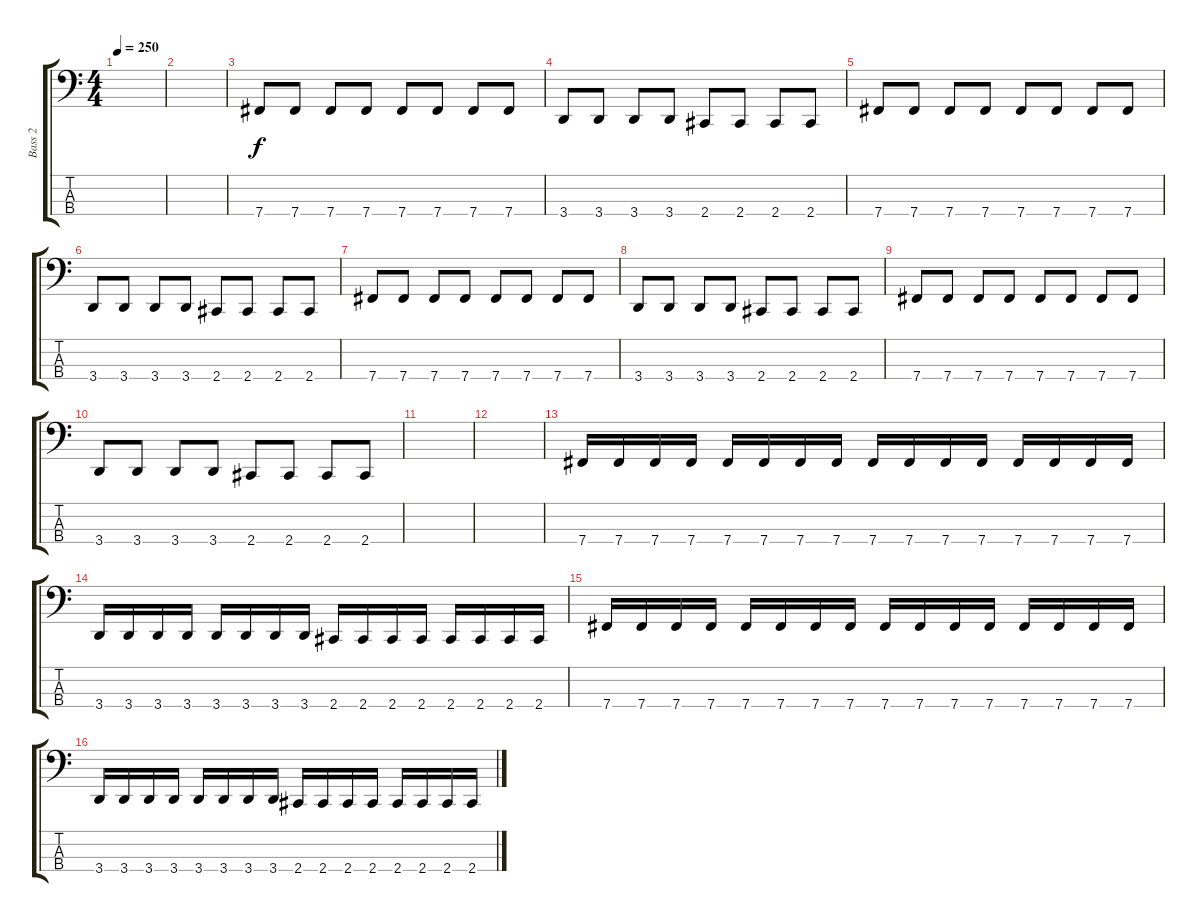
\track ("Bass 2" "Bass 2") {instrument electricbassfinger}
\staff {score tabs}
\tuning (E2 B1 Gb1 B0) {hide}
\ts (4 4)
\tempo 250
\clef f4
\ks c
|
|
7.4.8 7.4.8 7.4.8 7.4.8 7.4.8 7.4.8 7.4.8 7.4.8 |
3.4.8 3.4.8 3.4.8 3.4.8 2.4.8 2.4.8 2.4.8 2.4.8 |
7.4.8 7.4.8 7.4.8 7.4.8 7.4.8 7.4.8 7.4.8 7.4.8 |
3.4.8 3.4.8 3.4.8 3.4.8 2.4.8 2.4.8 2.4.8 2.4.8 |
7.4.8 7.4.8 7.4.8 7.4.8 7.4.8 7.4.8 7.4.8 7.4.8 |
3.4.8 3.4.8 3.4.8 3.4.8 2.4.8 2.4.8 2.4.8 2.4.8 |
7.4.8 7.4.8 7.4.8 7.4.8 7.4.8 7.4.8 7.4.8 7.4.8 |
3.4.8 3.4.8 3.4.8 3.4.8 2.4.8 2.4.8 2.4.8 2.4.8 |
|
|
7.4.16 7.4.16 7.4.16 7.4.16 7.4.16 7.4.16 7.4.16 7.4.16 7.4.16 7.4.16 7.4.16 7.4.16 7.4.16 7.4.16 7.4.16 7.4.16 |
3.4.16 3.4.16 3.4.16 3.4.16 3.4.16 3.4.16 3.4.16 3.4.16 2.4.16 2.4.16 2.4.16 2.4.16 2.4.16 2.4.16 2.4.16 2.4.16 |
7.4.16 7.4.16 7.4.16 7.4.16 7.4.16 7.4.16 7.4.16 7.4.16 7.4.16 7.4.16 7.4.16 7.4.16 7.4.16 7.4.16 7.4.16 7.4.16 |
3.4.16 3.4.16 3.4.16 3.4.16 3.4.16 3.4.16 3.4.16 3.4.16 2.4.16 2.4.16 2.4.16 2.4.16 2.4.16 2.4.16 2.4.16 2.4.16
